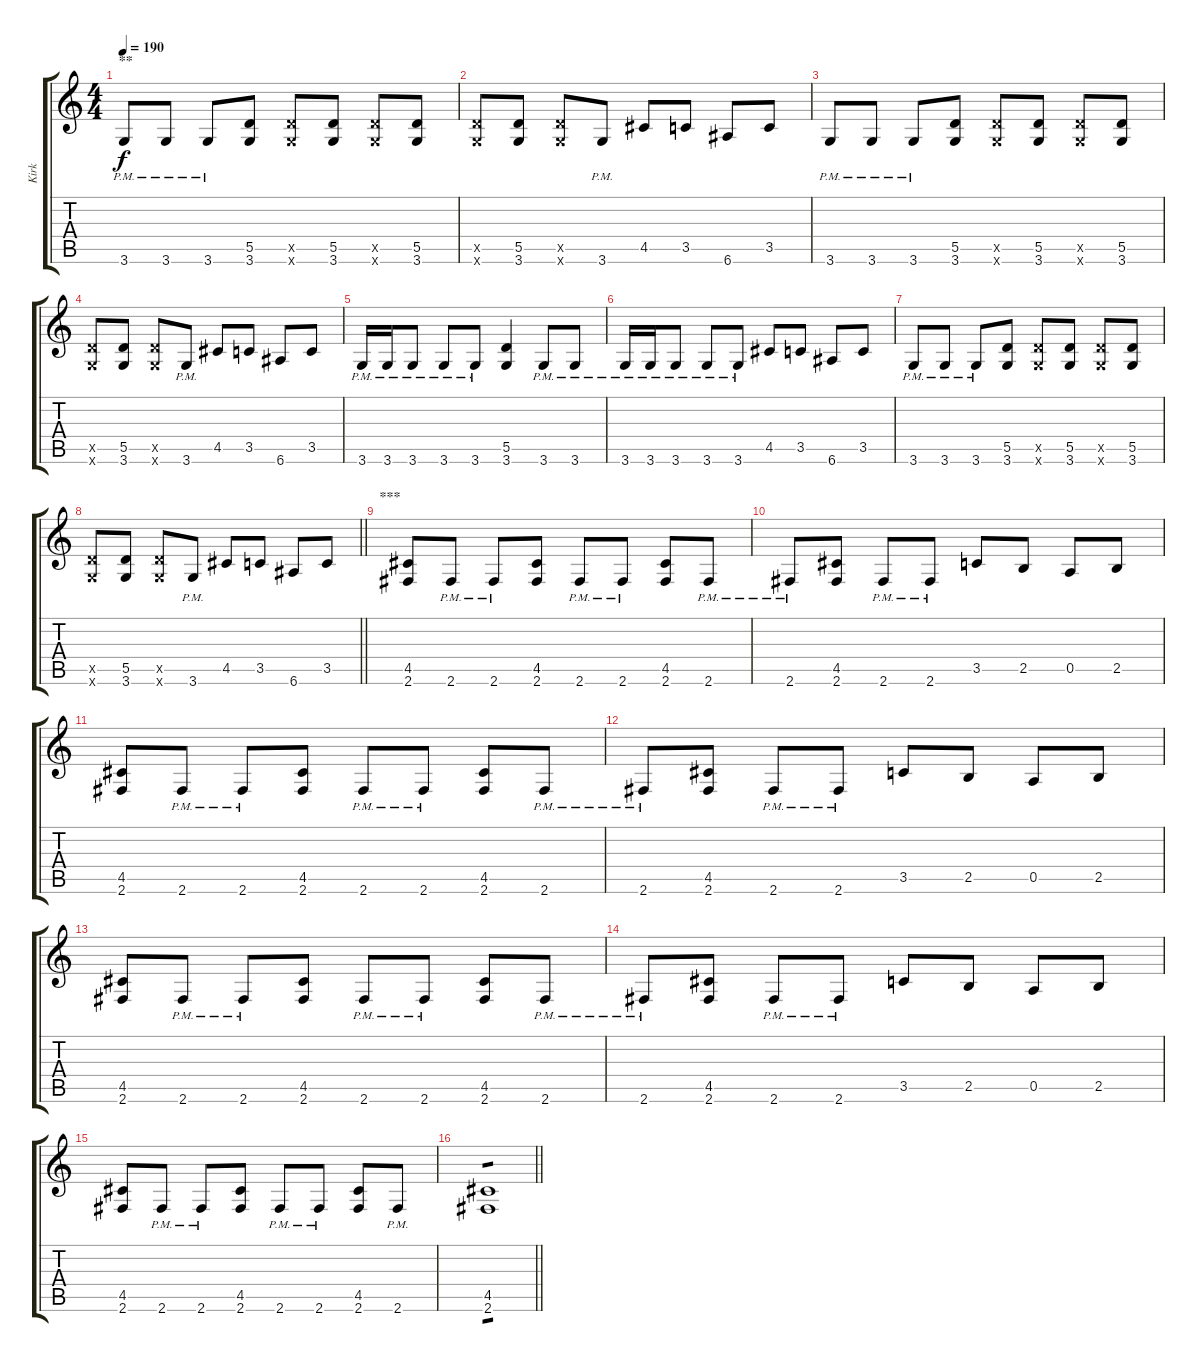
\track ("Kirk" "Kirk") {instrument overdrivenguitar}
\staff {score tabs}
\tuning (E4 B3 G3 D3 A2 E2) {hide}
\ts (4 4)
\section ("" "**")
\tempo 190
\clef g2
\ks c
3.6{pm}.8{dy f} 3.6{pm}.8 3.6{pm}.8 (5.5 3.6).8 (5.5{x} 3.6{x}).8 (5.5 3.6).8 (5.5{x} 3.6{x}).8 (5.5 3.6).8 |
(5.5{x} 3.6{x}).8 (5.5 3.6).8 (5.5{x} 3.6{x}).8 3.6{pm}.8 4.5.8 3.5.8 6.6.8 3.5.8 |
3.6{pm}.8 3.6{pm}.8 3.6{pm}.8 (5.5 3.6).8 (5.5{x} 3.6{x}).8 (5.5 3.6).8 (5.5{x} 3.6{x}).8 (5.5 3.6).8 |
(5.5{x} 3.6{x}).8 (5.5 3.6).8 (5.5{x} 3.6{x}).8 3.6{pm}.8 4.5.8 3.5.8 6.6.8 3.5.8 |
3.6{pm}.16 3.6{pm}.16 3.6{pm}.8 3.6{pm}.8 3.6{pm}.8 (5.5 3.6).4 3.6{pm}.8 3.6{pm}.8 |
3.6{pm}.16 3.6{pm}.16 3.6{pm}.8 3.6{pm}.8 3.6{pm}.8 4.5.8 3.5.8 6.6.8 3.5.8 |
3.6{pm}.8 3.6{pm}.8 3.6{pm}.8 (5.5 3.6).8 (5.5{x} 3.6{x}).8 (5.5 3.6).8 (5.5{x} 3.6{x}).8 (5.5 3.6).8 |
\barLineRight lightlight
(5.5{x} 3.6{x}).8 (5.5 3.6).8 (5.5{x} 3.6{x}).8 3.6{pm}.8 4.5.8 3.5.8 6.6.8 3.5.8 |
\section ("" "***")
(4.5 2.6).8 2.6{pm}.8 2.6{pm}.8 (4.5 2.6).8 2.6{pm}.8 2.6{pm}.8 (4.5 2.6).8 2.6{pm}.8 |
2.6{pm}.8 (4.5 2.6).8 2.6{pm}.8 2.6{pm}.8 3.5.8 2.5.8 0.5.8 2.5.8 |
(4.5 2.6).8 2.6{pm}.8 2.6{pm}.8 (4.5 2.6).8 2.6{pm}.8 2.6{pm}.8 (4.5 2.6).8 2.6{pm}.8 |
2.6{pm}.8 (4.5 2.6).8 2.6{pm}.8 2.6{pm}.8 3.5.8 2.5.8 0.5.8 2.5.8 |
(4.5 2.6).8 2.6{pm}.8 2.6{pm}.8 (4.5 2.6).8 2.6{pm}.8 2.6{pm}.8 (4.5 2.6).8 2.6{pm}.8 |
2.6{pm}.8 (4.5 2.6).8 2.6{pm}.8 2.6{pm}.8 3.5.8 2.5.8 0.5.8 2.5.8 |
(4.5 2.6).8 2.6{pm}.8 2.6{pm}.8 (4.5 2.6).8 2.6{pm}.8 2.6{pm}.8 (4.5 2.6).8 2.6{pm}.8 |
\barLineRight lightlight
(4.5 2.6).1{tp 1}
